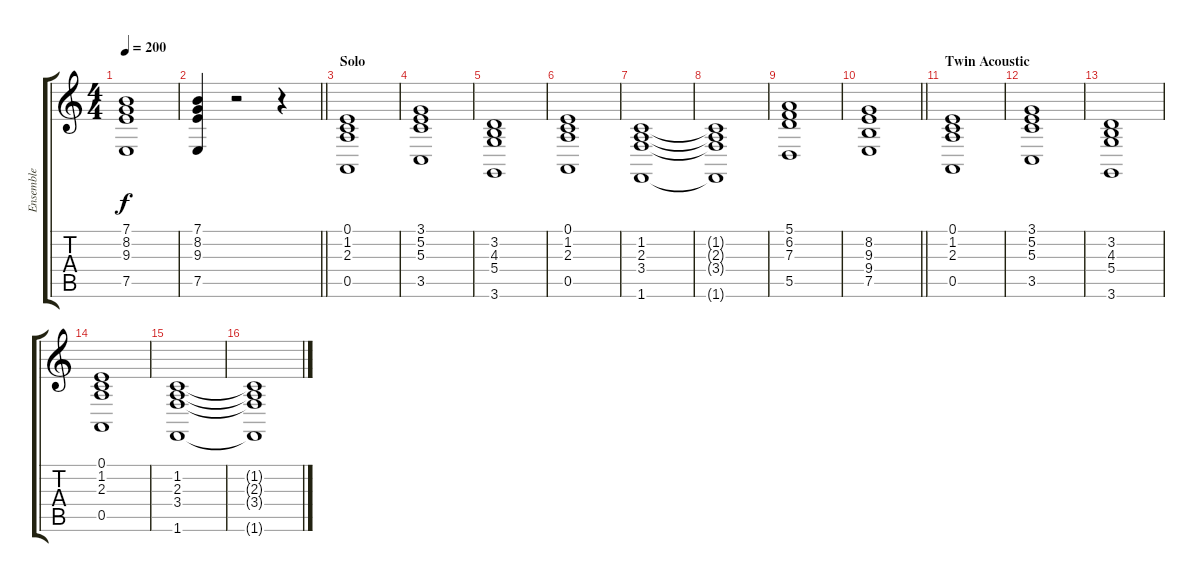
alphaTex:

\track ("Ensemble" "Ensemble") {instrument stringensemble1}
\staff {score tabs}
\tuning (E4 B3 G3 D3 A2 E2) {hide}
\ts (4 4)
\tempo 200
\clef g2
\ks c
(7.1 8.2 9.3 7.5).1{dy f} |
\barLineRight lightlight
(7.1 8.2 9.3 7.5).4 r.2 r.4 |
\section ("" "Solo")
(0.1 1.2 2.3 0.5).1 |
(3.1 5.2 5.3 3.5).1 |
(3.2 4.3 5.4 3.6).1 |
(0.1 1.2 2.3 0.5).1 |
(1.2 2.3 3.4 1.6).1 |
(1.2{t} 2.3{t} 3.4{t} 1.6{t}).1 |
(5.1 6.2 7.3 5.5).1 |
\barLineRight lightlight
(8.2 9.3 9.4 7.5).1 |
\section ("" "Twin Acoustic")
(0.1 1.2 2.3 0.5).1 |
(3.1 5.2 5.3 3.5).1 |
(3.2 4.3 5.4 3.6).1 |
(0.1 1.2 2.3 0.5).1 |
(1.2 2.3 3.4 1.6).1 |
(1.2{t} 2.3{t} 3.4{t} 1.6{t}).1
